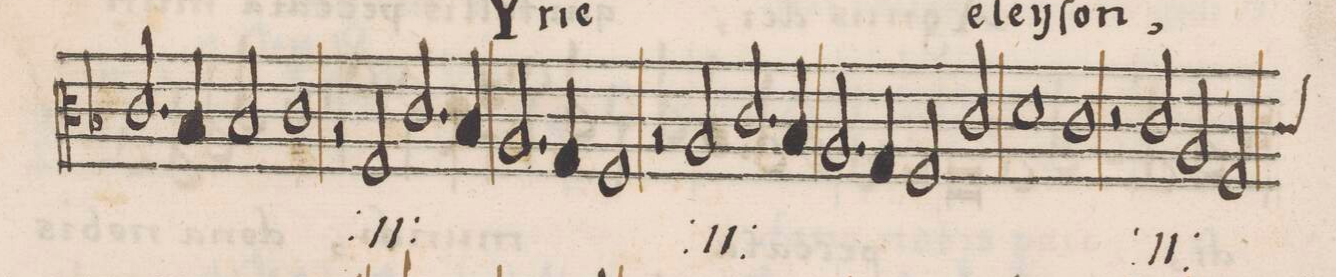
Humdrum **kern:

**kern	**text
*I"ALTVS	*
*clefC3	*
*k[b-]	*
*met(C|)	*
*M2/1	*
2.c/	.
4B-/	.
2B-/	.
=8-	=8-
1c	.
2r	.
*	*ij
2F/	e-
=9-	=9-
2.c/	-leÿ-
4B-/	.
2.A/	.
4G/	.
=10-	=10-
1F	-ſon
2r	.
2A/	Ky-
=11-	=11-
2.c/	-ri-
4B-/	.
2.A/	.
4G/	.
=12-	=12-
2F/	-e
2c/	e-
1d	-leÿ-
=13-	=13-
1c	-ſon
2r	.
2c/	Ky-
=14-	=14-
2A/	-ri-
2F/	-e-
*custos:c	*
*-	*-
